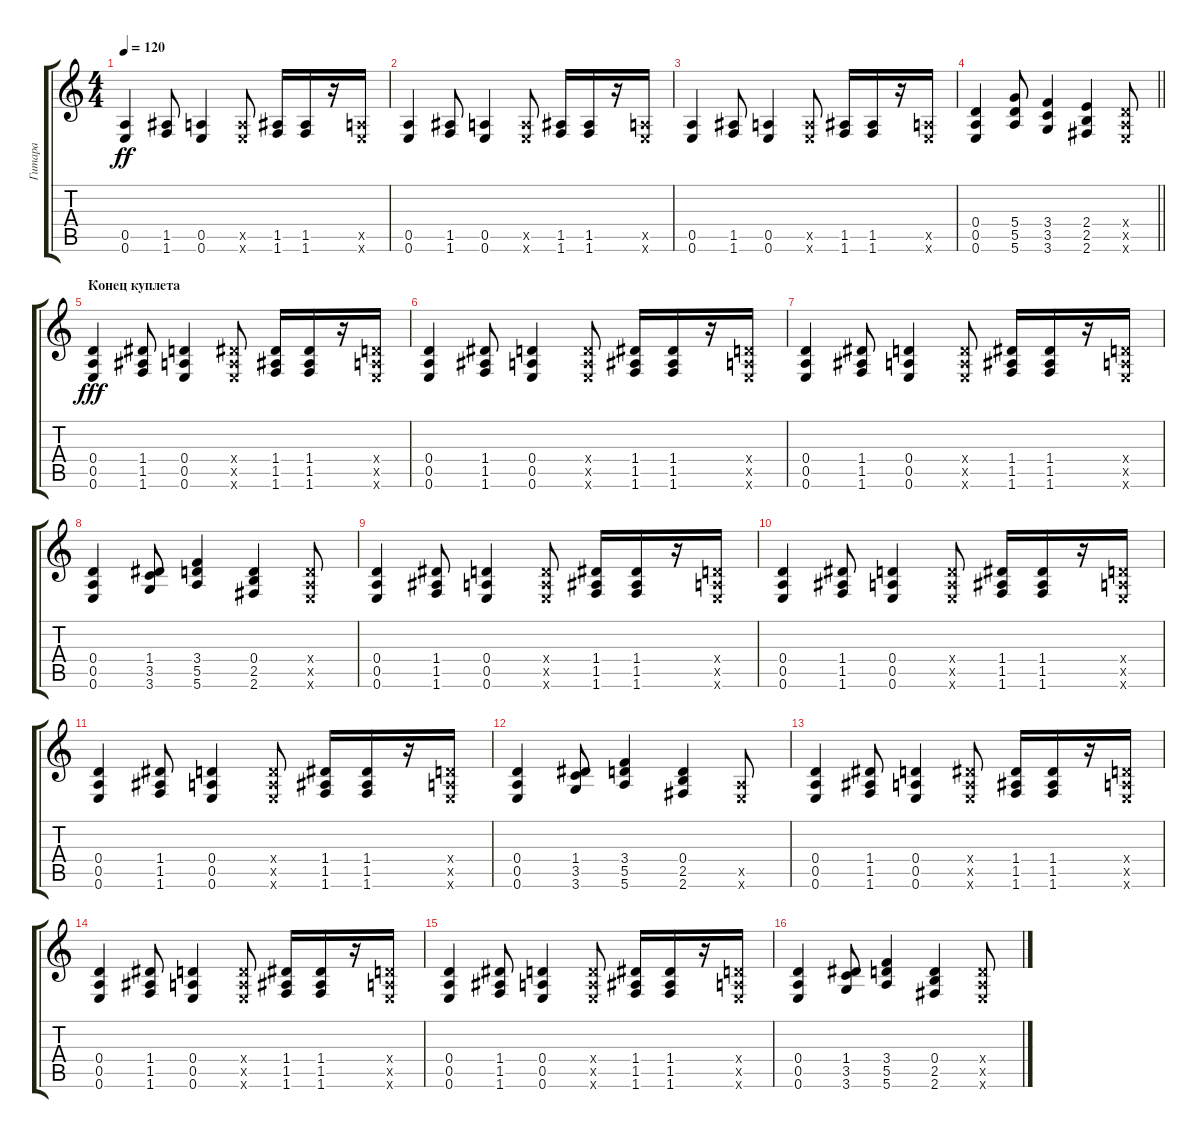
\track ("Гитара" "Гитара") {instrument distortionguitar}
\staff {score tabs}
\tuning (E4 B3 G3 D3 A2 E2) {hide}
\ts (4 4)
\tempo 120
\clef g2
\ks c
(0.5 0.6).4{dy ff} (1.5 1.6).8 (0.5 0.6).4 (0.5{x} 0.6{x}).8 (1.5 1.6).16 (1.5 1.6).16 r.16 (0.5{x} 0.6{x}).16 |
(0.5 0.6).4 (1.5 1.6).8 (0.5 0.6).4 (0.5{x} 0.6{x}).8 (1.5 1.6).16 (1.5 1.6).16 r.16 (0.5{x} 0.6{x}).16 |
(0.5 0.6).4 (1.5 1.6).8 (0.5 0.6).4 (0.5{x} 0.6{x}).8 (1.5 1.6).16 (1.5 1.6).16 r.16 (0.5{x} 0.6{x}).16 |
\barLineRight lightlight
(0.4 0.5 0.6).4 (5.4 5.5 5.6).8 (3.4 3.5 3.6).4 (2.4 2.5 2.6).4 (0.4{x} 0.5{x} 0.6{x}).8 |
\section ("" "Конец куплета")
(0.4 0.5 0.6).4{dy fff} (1.4 1.5 1.6).8 (0.4 0.5 0.6).4 (1.4{x} 0.5{x} 0.6{x}).8 (1.4 1.5 1.6).16 (1.4 1.5 1.6).16 r.16 (0.4{x} 0.5{x} 0.6{x}).16 |
(0.4 0.5 0.6).4 (1.4 1.5 1.6).8 (0.4 0.5 0.6).4 (0.4{x} 0.5{x} 0.6{x}).8 (1.4 1.5 1.6).16 (1.4 1.5 1.6).16 r.16 (0.4{x} 0.5{x} 0.6{x}).16 |
(0.4 0.5 0.6).4 (1.4 1.5 1.6).8 (0.4 0.5 0.6).4 (0.4{x} 0.5{x} 0.6{x}).8 (1.4 1.5 1.6).16 (1.4 1.5 1.6).16 r.16 (0.4{x} 0.5{x} 0.6{x}).16 |
(0.4 0.5 0.6).4 (1.4 3.5 3.6).8 (3.4 5.5 5.6).4 (0.4 2.5 2.6).4 (0.4{x} 0.5{x} 0.6{x}).8 |
(0.4 0.5 0.6).4 (1.4 1.5 1.6).8 (0.4 0.5 0.6).4 (0.4{x} 0.5{x} 0.6{x}).8 (1.4 1.5 1.6).16 (1.4 1.5 1.6).16 r.16 (0.4{x} 0.5{x} 0.6{x}).16 |
(0.4 0.5 0.6).4 (1.4 1.5 1.6).8 (0.4 0.5 0.6).4 (0.4{x} 0.5{x} 0.6{x}).8 (1.4 1.5 1.6).16 (1.4 1.5 1.6).16 r.16 (0.4{x} 0.5{x} 0.6{x}).16 |
(0.4 0.5 0.6).4 (1.4 1.5 1.6).8 (0.4 0.5 0.6).4 (0.4{x} 0.5{x} 0.6{x}).8 (1.4 1.5 1.6).16 (1.4 1.5 1.6).16 r.16 (0.4{x} 0.5{x} 0.6{x}).16 |
(0.4 0.5 0.6).4 (1.4 3.5 3.6).8 (3.4 5.5 5.6).4 (0.4 2.5 2.6).4 (0.5{x} 0.6{x}).8 |
(0.4 0.5 0.6).4 (1.4 1.5 1.6).8 (0.4 0.5 0.6).4 (1.4{x} 0.5{x} 0.6{x}).8 (1.4 1.5 1.6).16 (1.4 1.5 1.6).16 r.16 (0.4{x} 0.5{x} 0.6{x}).16 |
(0.4 0.5 0.6).4 (1.4 1.5 1.6).8 (0.4 0.5 0.6).4 (0.4{x} 0.5{x} 0.6{x}).8 (1.4 1.5 1.6).16 (1.4 1.5 1.6).16 r.16 (0.4{x} 0.5{x} 0.6{x}).16 |
(0.4 0.5 0.6).4 (1.4 1.5 1.6).8 (0.4 0.5 0.6).4 (0.4{x} 0.5{x} 0.6{x}).8 (1.4 1.5 1.6).16 (1.4 1.5 1.6).16 r.16 (0.4{x} 0.5{x} 0.6{x}).16 |
(0.4 0.5 0.6).4 (1.4 3.5 3.6).8 (3.4 5.5 5.6).4 (0.4 2.5 2.6).4 (0.4{x} 0.5{x} 0.6{x}).8
